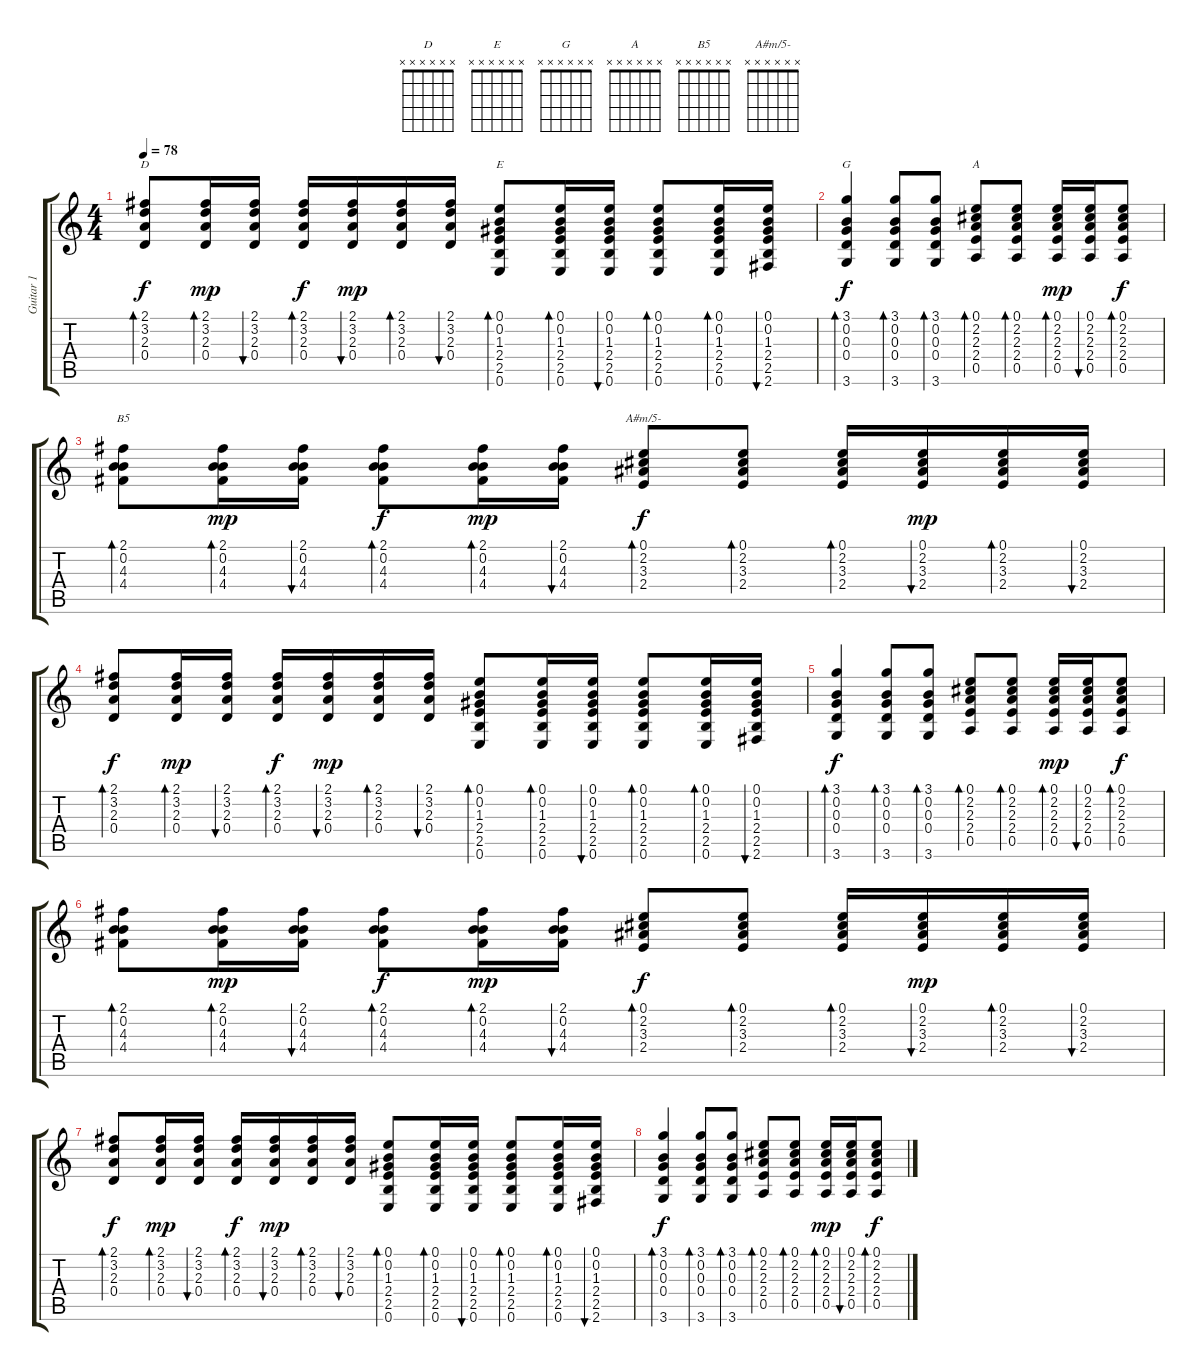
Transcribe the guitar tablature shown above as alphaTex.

\track ("Guitar 1" "Guitar 1") {instrument acousticguitarnylon}
\staff {score tabs}
\tuning (E4 B3 G3 D3 A2 E2) {hide}
\chord ("D" x x x x x x)
\chord ("E" x x x x x x)
\chord ("G" x x x x x x)
\chord ("A" x x x x x x)
\chord ("B5" x x x x x x)
\chord ("A#m/5-" x x x x x x)
\ts (4 4)
\tempo 78
\clef g2
\ks c
(2.1 3.2 2.3 0.4).8{bd 60 ch "D" dy f} (2.1 3.2 2.3 0.4).16{bd 60 dy mp} (2.1 3.2 2.3 0.4).16{bu 60} (2.1 3.2 2.3 0.4).16{bd 60 dy f} (2.1 3.2 2.3 0.4).16{bu 60 dy mp} (2.1 3.2 2.3 0.4).16{bd 60} (2.1 3.2 2.3 0.4).16{bu 60} (0.1 0.2 1.3 2.4 2.5 0.6).8{bd 60 ch "E"} (0.1 0.2 1.3 2.4 2.5 0.6).16{bd 60} (0.1 0.2 1.3 2.4 2.5 0.6).16{bu 60} (0.1 0.2 1.3 2.4 2.5 0.6).8{bd 60} (0.1 0.2 1.3 2.4 2.5 0.6).16{bd 60} (0.1 0.2 1.3 2.4 2.5 2.6).16{bu 60} |
(3.1 0.2 0.3 0.4 3.6).4{bd 60 ch "G" dy f} (3.1 0.2 0.3 0.4 3.6).8{bd 60} (3.1 0.2 0.3 0.4 3.6).8{bd 60} (0.1 2.2 2.3 2.4 0.5).8{bd 60 ch "A"} (0.1 2.2 2.3 2.4 0.5).8{bd 60} (0.1 2.2 2.3 2.4 0.5).16{bd 60 dy mp} (0.1 2.2 2.3 2.4 0.5).16{bu 60} (0.1 2.2 2.3 2.4 0.5).8{bd 60 dy f} |
(2.1 0.2 4.3 4.4).8{bd 60 ch "B5"} (2.1 0.2 4.3 4.4).16{bd 60 dy mp} (2.1 0.2 4.3 4.4).16{bu 60} (2.1 0.2 4.3 4.4).8{bd 60 dy f} (2.1 0.2 4.3 4.4).16{bd 60 dy mp} (2.1 0.2 4.3 4.4).16{bu 60} (0.1 2.2 3.3 2.4).8{bd 60 ch "A#m/5-" dy f} (0.1 2.2 3.3 2.4).8{bd 60} (0.1 2.2 3.3 2.4).16{bd 60} (0.1 2.2 3.3 2.4).16{bu 60 dy mp} (0.1 2.2 3.3 2.4).16{bd 60} (0.1 2.2 3.3 2.4).16{bu 60} |
(2.1 3.2 2.3 0.4).8{bd 60 dy f} (2.1 3.2 2.3 0.4).16{bd 60 dy mp} (2.1 3.2 2.3 0.4).16{bu 60} (2.1 3.2 2.3 0.4).16{bd 60 dy f} (2.1 3.2 2.3 0.4).16{bu 60 dy mp} (2.1 3.2 2.3 0.4).16{bd 60} (2.1 3.2 2.3 0.4).16{bu 60} (0.1 0.2 1.3 2.4 2.5 0.6).8{bd 60} (0.1 0.2 1.3 2.4 2.5 0.6).16{bd 60} (0.1 0.2 1.3 2.4 2.5 0.6).16{bu 60} (0.1 0.2 1.3 2.4 2.5 0.6).8{bd 60} (0.1 0.2 1.3 2.4 2.5 0.6).16{bd 60} (0.1 0.2 1.3 2.4 2.5 2.6).16{bu 60} |
(3.1 0.2 0.3 0.4 3.6).4{bd 60 dy f} (3.1 0.2 0.3 0.4 3.6).8{bd 60} (3.1 0.2 0.3 0.4 3.6).8{bd 60} (0.1 2.2 2.3 2.4 0.5).8{bd 60} (0.1 2.2 2.3 2.4 0.5).8{bd 60} (0.1 2.2 2.3 2.4 0.5).16{bd 60 dy mp} (0.1 2.2 2.3 2.4 0.5).16{bu 60} (0.1 2.2 2.3 2.4 0.5).8{bd 60 dy f} |
(2.1 0.2 4.3 4.4).8{bd 60 volume 8} (2.1 0.2 4.3 4.4).16{bd 60 dy mp} (2.1 0.2 4.3 4.4).16{bu 60} (2.1 0.2 4.3 4.4).8{bd 60 dy f} (2.1 0.2 4.3 4.4).16{bd 60 dy mp} (2.1 0.2 4.3 4.4).16{bu 60 volume 6} (0.1 2.2 3.3 2.4).8{bd 60 dy f} (0.1 2.2 3.3 2.4).8{bd 60} (0.1 2.2 3.3 2.4).16{bd 60} (0.1 2.2 3.3 2.4).16{bu 60 dy mp} (0.1 2.2 3.3 2.4).16{bd 60} (0.1 2.2 3.3 2.4).16{bu 60} |
(2.1 3.2 2.3 0.4).8{bd 60 dy f volume 5} (2.1 3.2 2.3 0.4).16{bd 60 dy mp} (2.1 3.2 2.3 0.4).16{bu 60} (2.1 3.2 2.3 0.4).16{bd 60 dy f} (2.1 3.2 2.3 0.4).16{bu 60 dy mp} (2.1 3.2 2.3 0.4).16{bd 60} (2.1 3.2 2.3 0.4).16{bu 60} (0.1 0.2 1.3 2.4 2.5 0.6).8{bd 60 volume 4} (0.1 0.2 1.3 2.4 2.5 0.6).16{bd 60} (0.1 0.2 1.3 2.4 2.5 0.6).16{bu 60} (0.1 0.2 1.3 2.4 2.5 0.6).8{bd 60} (0.1 0.2 1.3 2.4 2.5 0.6).16{bd 60} (0.1 0.2 1.3 2.4 2.5 2.6).16{bu 60} |
(3.1 0.2 0.3 0.4 3.6).4{bd 60 dy f} (3.1 0.2 0.3 0.4 3.6).8{bd 60} (3.1 0.2 0.3 0.4 3.6).8{bd 60} (0.1 2.2 2.3 2.4 0.5).8{bd 60 volume 2} (0.1 2.2 2.3 2.4 0.5).8{bd 60} (0.1 2.2 2.3 2.4 0.5).16{bd 60 dy mp} (0.1 2.2 2.3 2.4 0.5).16{bu 60} (0.1 2.2 2.3 2.4 0.5).8{bd 60 dy f}
